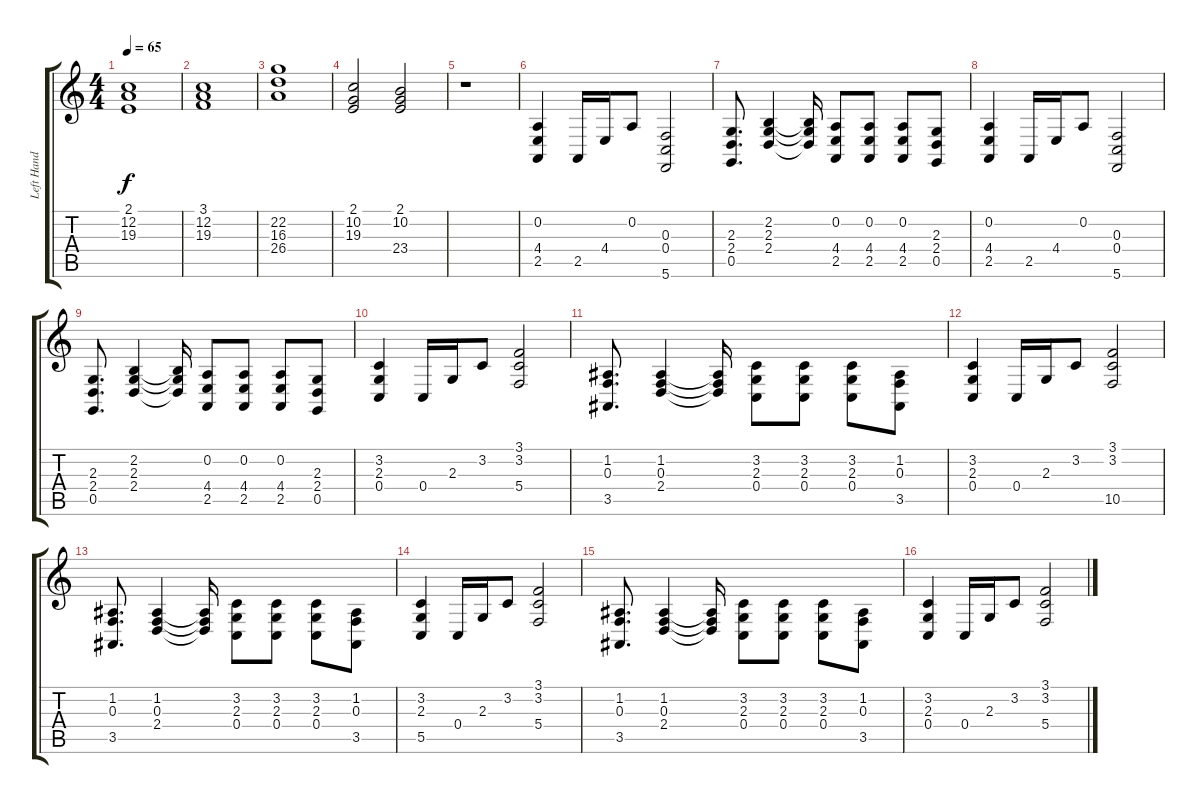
\track ("Left Hand" "Left Hand") {instrument acousticgrandpiano}
\staff {score tabs}
\tuning (D4 A3 F3 C3 G2 C2) {hide}
\ts (4 4)
\tempo 65
\clef g2
\ks c
(2.1 12.2 19.3).1{dy f volume 8 instrument stringensemble1} |
(3.1 12.2 19.3).1 |
(22.2 16.3 26.4).1 |
(2.1 10.2 19.3).2 (2.1 10.2 23.4).2 |
r.1 |
(0.2 4.4 2.5).4{instrument acousticgrandpiano} 2.5.16 4.4.16 0.2.8 (0.3 0.4 5.6).2 |
(2.3 2.4 0.5).8{d} (2.2 2.3 2.4).4 (2.2{t} 2.3{t} 2.4{t}).16 (0.2 4.4 2.5).8 (0.2 4.4 2.5).8 (0.2 4.4 2.5).8 (2.3 2.4 0.5).8 |
(0.2 4.4 2.5).4 2.5.16 4.4.16 0.2.8 (0.3 0.4 5.6).2 |
(2.3 2.4 0.5).8{d} (2.2 2.3 2.4).4 (2.2{t} 2.3{t} 2.4{t}).16 (0.2 4.4 2.5).8 (0.2 4.4 2.5).8 (0.2 4.4 2.5).8 (2.3 2.4 0.5).8 |
(3.2 2.3 0.4).4 0.4.16 2.3.16 3.2.8 (3.1 3.2 5.4).2 |
(1.2 0.3 3.5).8{d} (1.2 0.3 2.4).4 (1.2{t} 0.3{t} 2.4{t}).16 (3.2 2.3 0.4).8{beam Down} (3.2 2.3 0.4).8{beam Down} (3.2 2.3 0.4).8{beam Down} (1.2 0.3 3.5).8{beam Down} |
(3.2 2.3 0.4).4 0.4.16 2.3.16 3.2.8 (3.1 3.2 10.5).2 |
(1.2 0.3 3.5).8{d} (1.2 0.3 2.4).4 (1.2{t} 0.3{t} 2.4{t}).16 (3.2 2.3 0.4).8{beam Down} (3.2 2.3 0.4).8{beam Down} (3.2 2.3 0.4).8{beam Down} (1.2 0.3 3.5).8{beam Down} |
(3.2 2.3 5.5).4{volume 10} 0.4.16 2.3.16 3.2.8 (3.1 3.2 5.4).2 |
(1.2 0.3 3.5).8{d} (1.2 0.3 2.4).4 (1.2{t} 0.3{t} 2.4{t}).16 (3.2 2.3 0.4).8{beam Down} (3.2 2.3 0.4).8{beam Down} (3.2 2.3 0.4).8{beam Down} (1.2 0.3 3.5).8{beam Down} |
(3.2 2.3 0.4).4{volume 3} 0.4.16 2.3.16 3.2.8 (3.1 3.2 5.4).2
